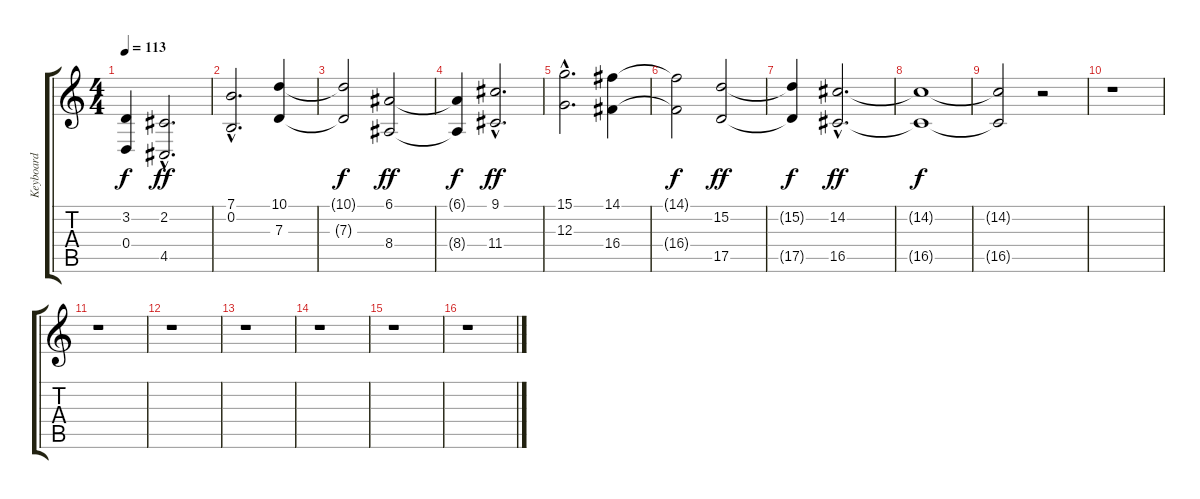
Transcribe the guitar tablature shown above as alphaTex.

\track ("Keyboard" "Keyboard") {instrument choiraahs}
\staff {score tabs}
\tuning (E4 B3 G3 D3 A2 E2) {hide}
\ts (4 4)
\tempo 113
\clef g2
\ks c
(3.2{t} 0.4{t}).4{dy f} (2.2{hac} 4.5{hac}).2{d dy ff} |
(7.1{hac} 0.2{hac}).2{d} (10.1 7.3).4 |
(10.1{t} 7.3{t}).2{dy f} (6.1 8.4).2{dy ff} |
(6.1{t} 8.4{t}).4{dy f} (9.1{hac} 11.4{hac}).2{d dy ff} |
(15.1{hac} 12.3{hac}).2{d} (14.1 16.4).4 |
(14.1{t} 16.4{t}).2{dy f} (15.2 17.5).2{dy ff} |
(15.2{t} 17.5{t}).4{dy f} (14.2{hac} 16.5{hac}).2{d dy ff} |
(14.2{t} 16.5{t}).1{dy f} |
(14.2{t} 16.5{t}).2 r.2 |
r.1 |
r.1 |
r.1 |
r.1 |
r.1 |
r.1 |
r.1
